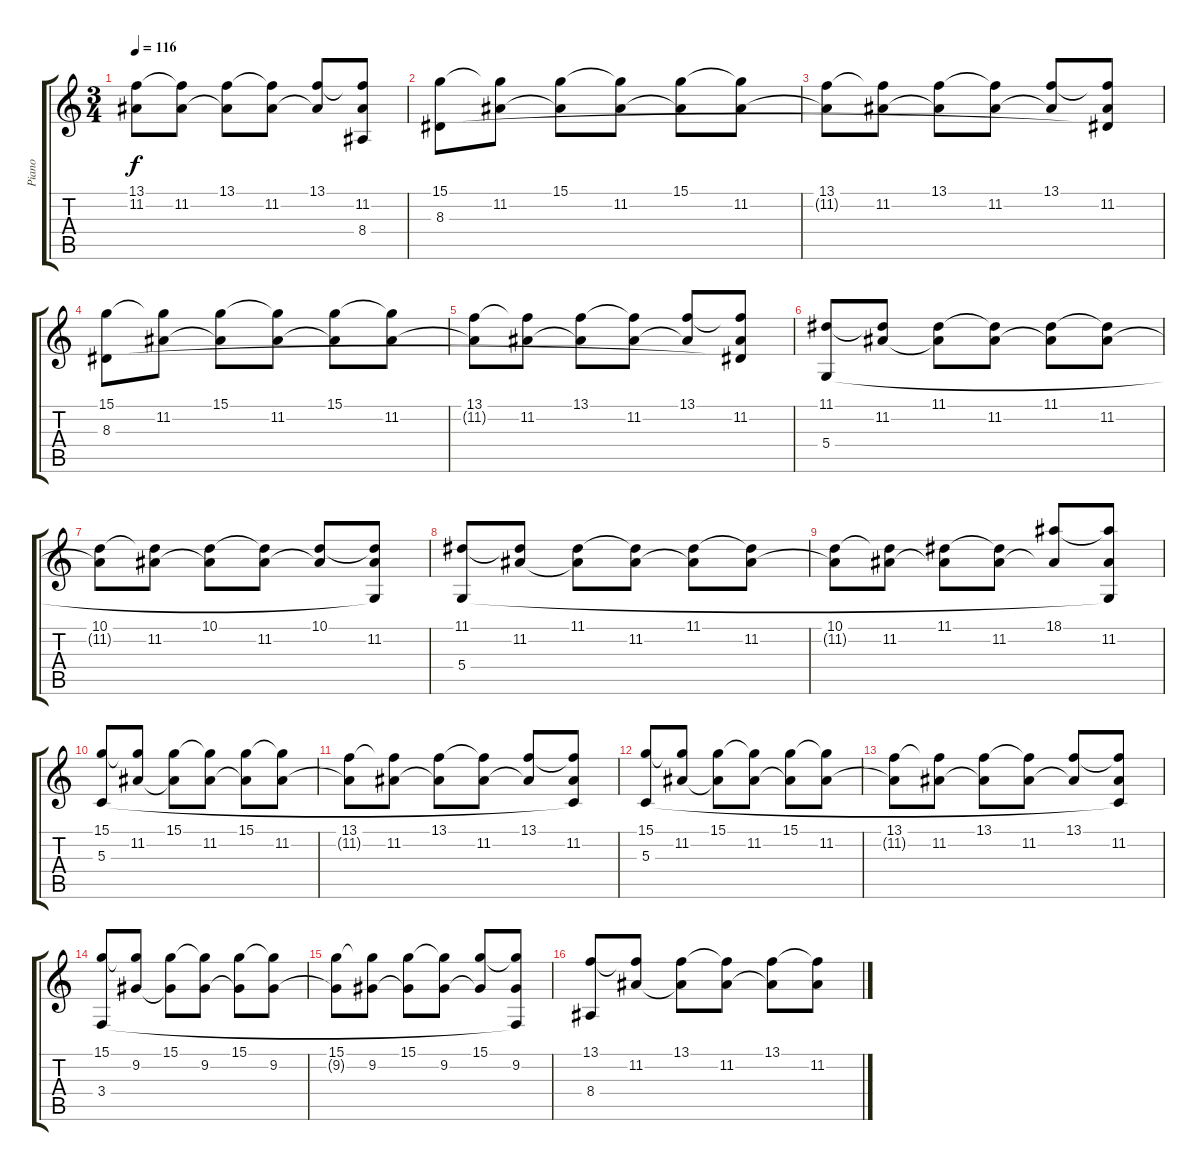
\track ("Piano" "Piano") {instrument brightacousticpiano}
\staff {score tabs}
\tuning (E4 B3 G3 D3 A2 E2) {hide}
\ts (3 4)
\tempo 116
\clef g2
\ks c
(13.1 11.2{t}).8{dy f} (13.1{t} 11.2).8 (13.1 11.2{t}).8 (13.1{t} 11.2).8 (13.1 11.2{t}).8 (13.1{t} 11.2 8.4{t}).8 |
(15.1 8.3).8 (15.1{t} 11.2).8 (15.1 11.2{t}).8 (15.1{t} 11.2).8 (15.1 11.2{t}).8 (15.1{t} 11.2).8 |
(13.1 11.2{t}).8 (13.1{t} 11.2).8 (13.1 11.2{t}).8 (13.1{t} 11.2).8 (13.1 11.2{t}).8 (13.1{t} 11.2 8.3{t}).8 |
(15.1 8.3).8 (15.1{t} 11.2).8 (15.1 11.2{t}).8 (15.1{t} 11.2).8 (15.1 11.2{t}).8 (15.1{t} 11.2).8 |
(13.1 11.2{t}).8 (13.1{t} 11.2).8 (13.1 11.2{t}).8 (13.1{t} 11.2).8 (13.1 11.2{t}).8 (13.1{t} 11.2 8.3{t}).8 |
(11.1 5.4).8 (11.1{t} 11.2).8 (11.1 11.2{t}).8 (11.1{t} 11.2).8 (11.1 11.2{t}).8 (11.1{t} 11.2).8 |
(10.1 11.2{t}).8 (10.1{t} 11.2).8 (10.1 11.2{t}).8 (10.1{t} 11.2).8 (10.1 11.2{t}).8 (10.1{t} 11.2 5.4{t}).8 |
(11.1 5.4).8 (11.1{t} 11.2).8 (11.1 11.2{t}).8 (11.1{t} 11.2).8 (11.1 11.2{t}).8 (11.1{t} 11.2).8 |
(10.1 11.2{t}).8 (10.1{t} 11.2).8 (11.1 11.2{t}).8 (11.1{t} 11.2).8 (18.1 11.2{t}).8 (18.1{t} 11.2 5.4{t}).8 |
(15.1 5.3).8 (15.1{t} 11.2).8 (15.1 11.2{t}).8 (15.1{t} 11.2).8 (15.1 11.2{t}).8 (15.1{t} 11.2).8 |
(13.1 11.2{t}).8 (13.1{t} 11.2).8 (13.1 11.2{t}).8 (13.1{t} 11.2).8 (13.1 11.2{t}).8 (13.1{t} 11.2 5.3{t}).8 |
(15.1 5.3).8 (15.1{t} 11.2).8 (15.1 11.2{t}).8 (15.1{t} 11.2).8 (15.1 11.2{t}).8 (15.1{t} 11.2).8 |
(13.1 11.2{t}).8 (13.1{t} 11.2).8 (13.1 11.2{t}).8 (13.1{t} 11.2).8 (13.1 11.2{t}).8 (13.1{t} 11.2 5.3{t}).8 |
(15.1 3.4).8 (15.1{t} 9.2).8 (15.1 9.2{t}).8 (15.1{t} 9.2).8 (15.1 9.2{t}).8 (15.1{t} 9.2).8 |
(15.1 9.2{t}).8 (15.1{t} 9.2).8 (15.1 9.2{t}).8 (15.1{t} 9.2).8 (15.1 9.2{t}).8 (15.1{t} 9.2 3.4{t}).8 |
(13.1 8.4).8 (13.1{t} 11.2).8 (13.1 11.2{t}).8 (13.1{t} 11.2).8 (13.1 11.2{t}).8 (13.1{t} 11.2).8
